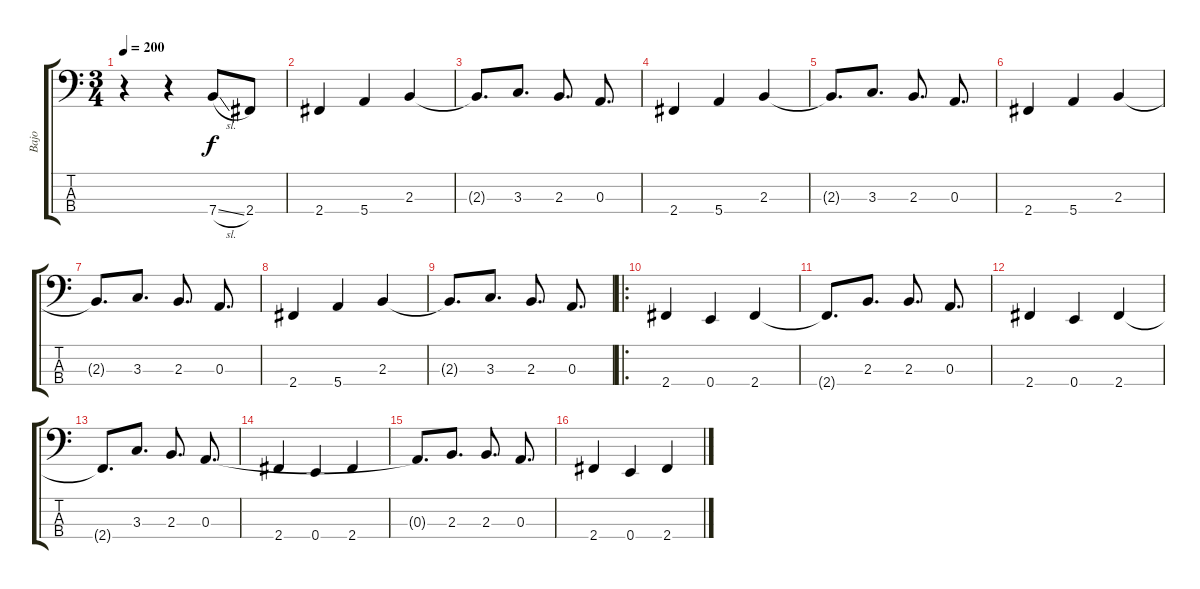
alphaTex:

\track ("Bajo" "Bajo") {instrument electricbassfinger}
\staff {score tabs}
\tuning (G2 D2 A1 E1) {hide}
\ts (3 4)
\tempo 200
\clef f4
\ks c
r.4{dy f} r.4 7.4{sl}.8 2.4.8 |
2.4.4 5.4.4 2.3.4 |
2.3{t}.8{d} 3.3.8{d} 2.3.8{d} 0.3.8{d} |
2.4.4 5.4.4 2.3.4 |
2.3{t}.8{d} 3.3.8{d} 2.3.8{d} 0.3.8{d} |
2.4.4 5.4.4 2.3.4 |
2.3{t}.8{d} 3.3.8{d} 2.3.8{d} 0.3.8{d} |
2.4.4 5.4.4 2.3.4 |
2.3{t}.8{d} 3.3.8{d} 2.3.8{d} 0.3.8{d} |
\ro
2.4.4 0.4.4 2.4.4 |
2.4{t}.8{d} 2.3.8{d} 2.3.8{d} 0.3.8{d} |
2.4.4 0.4.4 2.4.4 |
2.4{t}.8{d} 3.3.8{d} 2.3.8{d} 0.3.8{d} |
2.4.4 0.4.4 2.4.4 |
0.3{t}.8{d} 2.3.8{d} 2.3.8{d} 0.3.8{d} |
2.4.4 0.4.4 2.4.4
